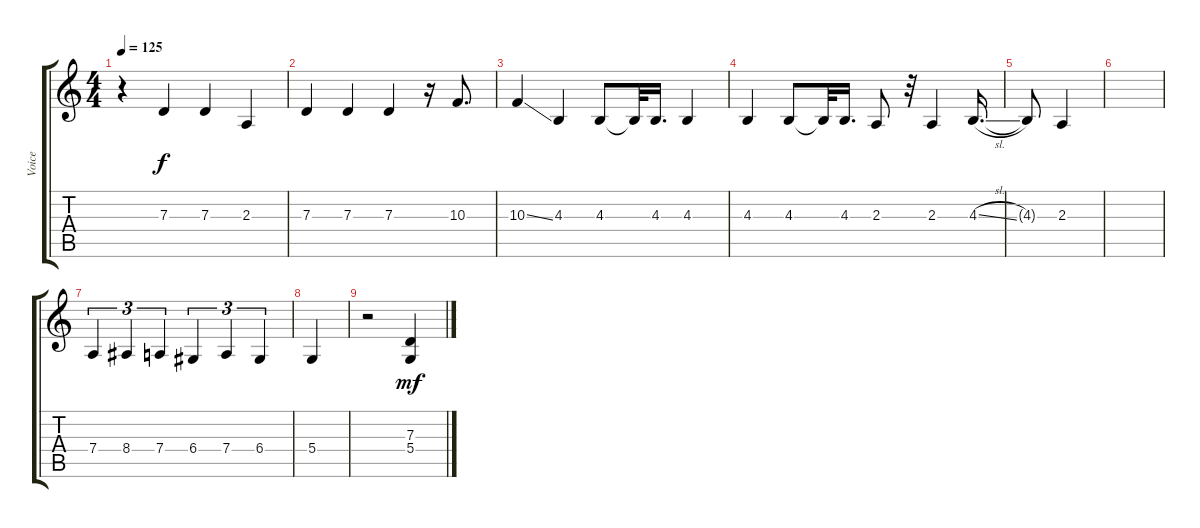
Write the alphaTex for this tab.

\track ("Voice" "Voice") {instrument baritonesax}
\staff {score tabs}
\tuning (E4 B3 G3 D3 A2 E2) {hide}
\ts (4 4)
\tempo 125
\clef g2
\ks c
r.4{dy f} 7.3.4 7.3.4 2.3.4 |
7.3.4 7.3.4 7.3.4 r.16 10.3.8{d} |
10.3{ss}.4 4.3.4 4.3.8 4.3{t}.32 4.3.16{d} 4.3.4 |
4.3.4 4.3.8 4.3{t}.32 4.3.16{d} 2.3.8 r.32 2.3.4 4.3{sl}.16{d} |
4.3{t}.8 2.3.4 |
|
7.4.4{tu (3 2)} 8.4.4{tu (3 2)} 7.4.4{tu (3 2)} 6.4.4{tu (3 2)} 7.4.4{tu (3 2)} 6.4.4{tu (3 2)} |
5.4.4 |
r.2 (7.3 5.4).4{dy mf}
